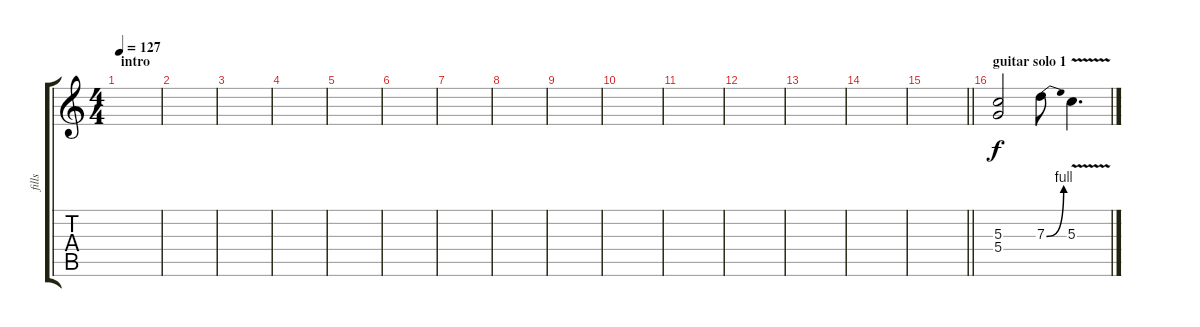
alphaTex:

\track ("fills" "fills") {instrument overdrivenguitar}
\staff {score tabs}
\tuning (E4 B3 G3 D3 A2 E2) {hide}
\ts (4 4)
\section ("" "intro")
\tempo 127
\clef g2
\ks c
|
|
|
|
|
|
|
|
|
|
|
|
|
|
\barLineRight lightlight
|
\section ("" "guitar solo 1")
(5.3 5.4).2 7.3{be (bend 0 0 60 4)}.8 5.3{v}.4{d}
